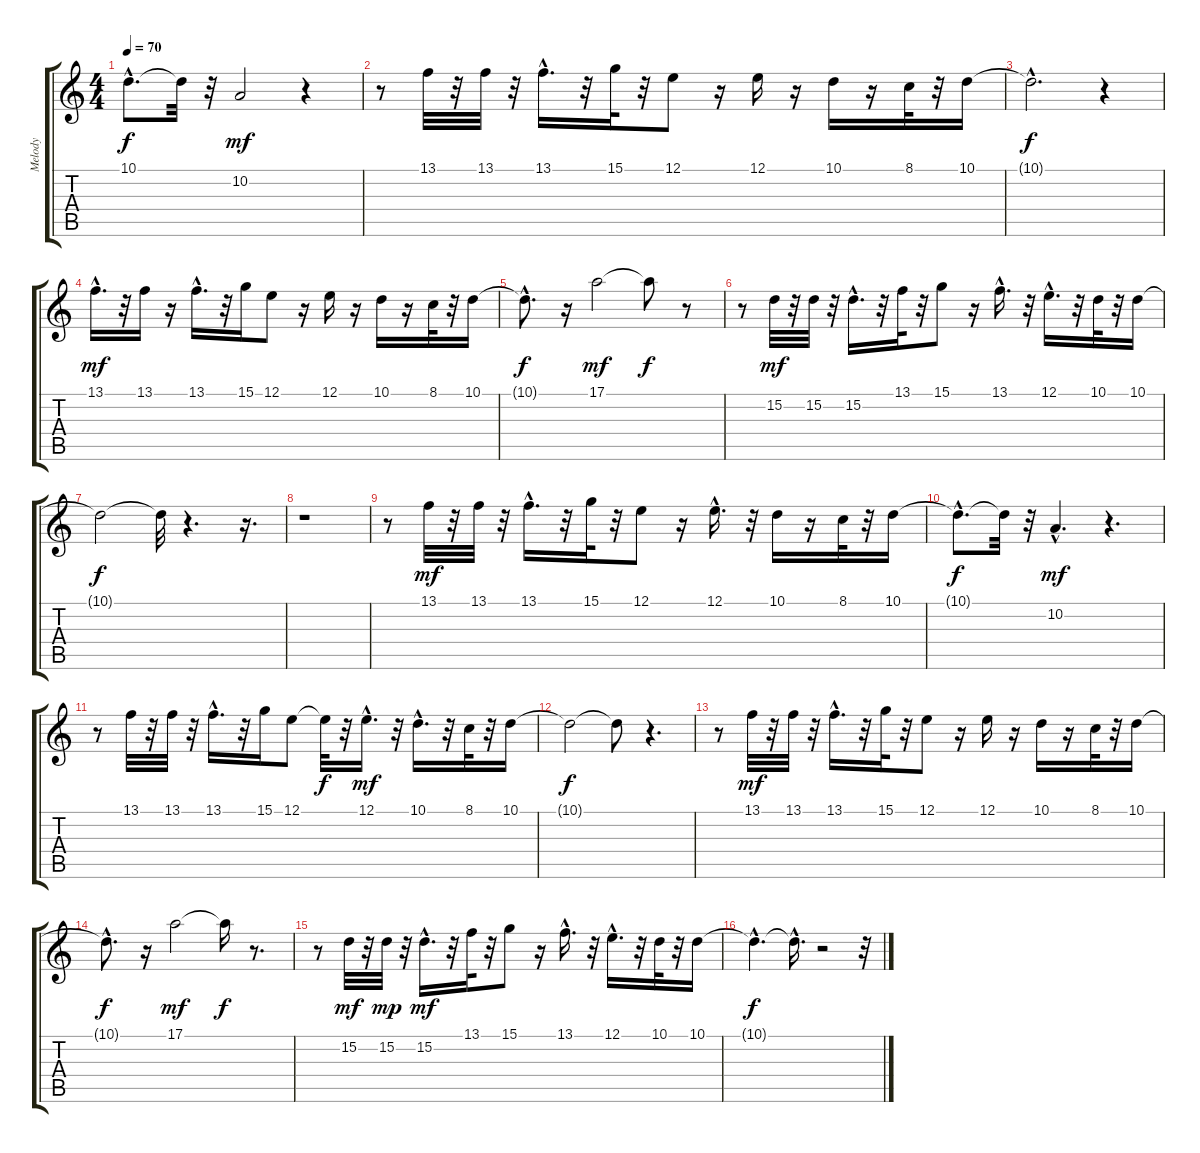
\track ("Melody" "Melody") {instrument piccolo}
\staff {score tabs}
\tuning (E4 B3 G3 D3 A2 E2) {hide}
\ts (4 4)
\tempo 70
\clef g2
\ks c
10.1{hac t}.8{d dy f} 10.1{t}.32 r.32 10.2.2{dy mf} r.4 |
r.8 13.1.32 r.32 13.1.32 r.32 13.1{hac}.16{d} r.32 15.1.32 r.32 12.1.8 r.16 12.1.16 r.16 10.1.16 r.16 8.1.32 r.32 10.1.16 |
10.1{hac t}.2{d dy f} r.4 |
13.1{hac}.16{d dy mf} r.32 13.1.16 r.16 13.1{hac}.16{d} r.32 15.1.16 12.1.8 r.16 12.1.16 r.16 10.1.16 r.16 8.1.32 r.32 10.1.16 |
10.1{hac t}.8{d dy f} r.16 17.1.2{dy mf} 17.1{t}.8{dy f} r.8 |
r.8 15.2.32{dy mf} r.32 15.2.32 r.32 15.2{hac}.16{d} r.32 13.1.32 r.32 15.1.8 r.16 13.1{hac}.16{d} r.32 12.1{hac}.16{d} r.32 10.1.32 r.32 10.1.16 |
10.1{t}.2{dy f} 10.1{t}.32 r.4{d} r.16{d} |
r.1 |
r.8 13.1.32{dy mf} r.32 13.1.32 r.32 13.1{hac}.16{d} r.32 15.1.32 r.32 12.1.8 r.16 12.1{hac}.16{d} r.32 10.1.16 r.16 8.1.32 r.32 10.1.16 |
10.1{hac t}.8{d dy f} 10.1{t}.32 r.32 10.2{hac}.4{d dy mf} r.4{d} |
r.8 13.1.32 r.32 13.1.32 r.32 13.1{hac}.16{d} r.32 15.1.16 12.1.8 12.1{t}.32{dy f} r.32 12.1{hac}.16{d dy mf} r.32 10.1{hac}.16{d} r.32 8.1.32 r.32 10.1.16 |
10.1{t}.2{dy f} 10.1{t}.8 r.4{d} |
r.8 13.1.32{dy mf} r.32 13.1.32 r.32 13.1{hac}.16{d} r.32 15.1.32 r.32 12.1.8 r.16 12.1.16 r.16 10.1.16 r.16 8.1.32 r.32 10.1.16 |
10.1{hac t}.8{d dy f} r.16 17.1.2{dy mf} 17.1{t}.16{dy f} r.8{d} |
r.8 15.2.32{dy mf} r.32 15.2.32{dy mp} r.32 15.2{hac}.16{d dy mf} r.32 13.1.32 r.32 15.1.8 r.16 13.1{hac}.16{d} r.32 12.1{hac}.16{d} r.32 10.1.32 r.32 10.1.16 |
10.1{hac t}.4{d dy f} 10.1{hac t}.16{d} r.2 r.32
